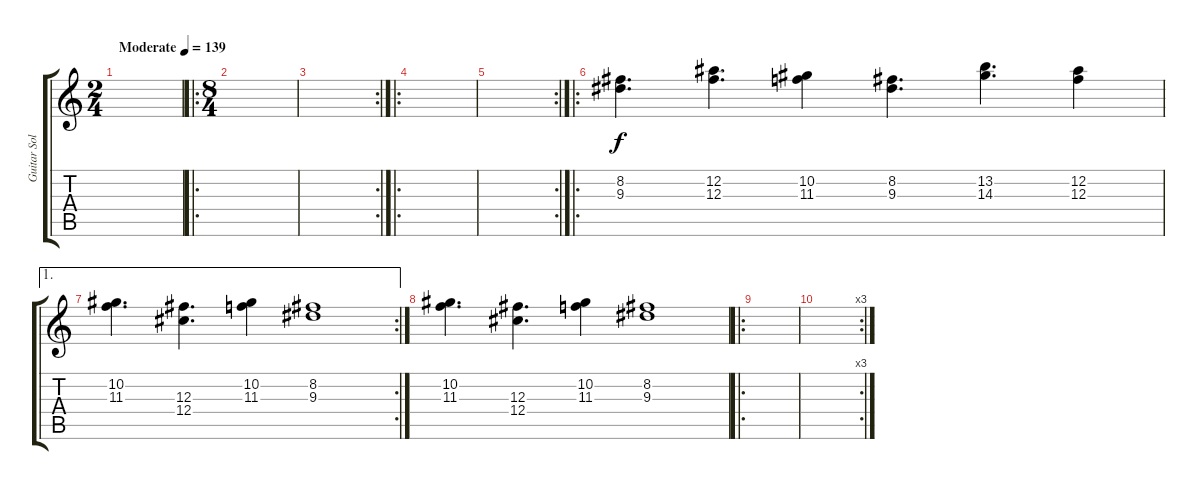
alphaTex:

\track ("Guitar Solo" "Guitar Sol") {instrument distortionguitar}
\staff {score tabs}
\tuning (Eb4 Bb3 Gb3 Db3 Ab2 Eb2) {hide}
\ts (2 4)
\tempo (139 "Moderate")
\clef g2
\ks c
|
\ro
\ts (8 4)
|
\rc 2
|
\ro
|
\rc 2
|
\ro
(8.2 9.3).4{d} (12.2 12.3).4{d} (10.2 11.3).4 (8.2 9.3).4{d} (13.2 14.3).4{d} (12.2 12.3).4 |
\ae 1
\rc 2
(10.2 11.3).4{d} (12.3 12.4).4{d} (10.2 11.3).4 (8.2 9.3).1 |
(10.2 11.3).4{d} (12.3 12.4).4{d} (10.2 11.3).4 (8.2 9.3).1 |
\ro
|
\rc 3
